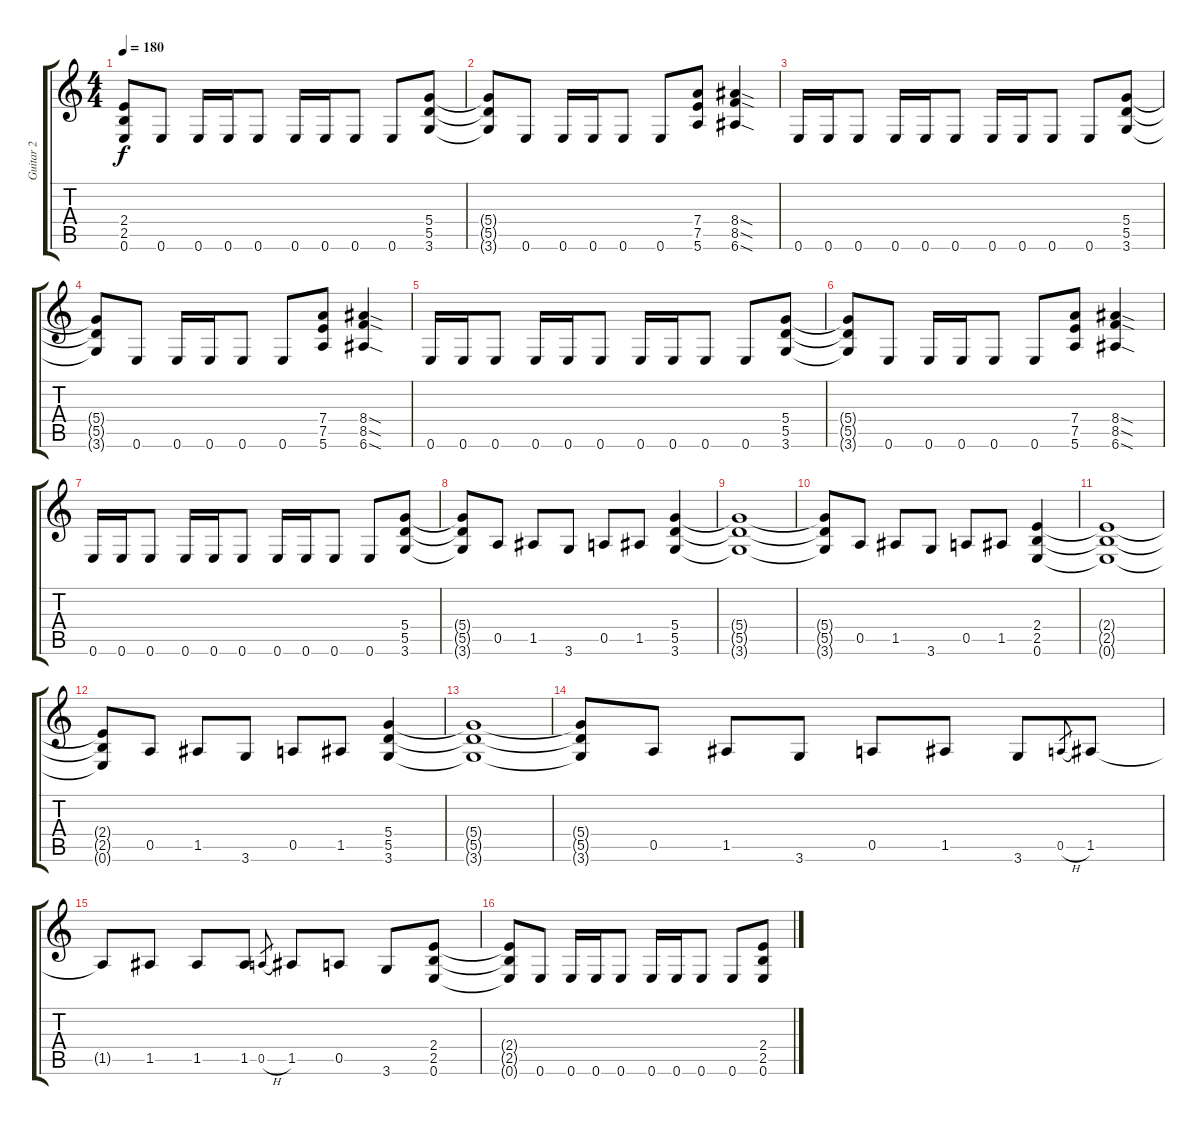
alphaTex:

\track ("Guitar 2" "Guitar 2") {instrument distortionguitar}
\staff {score tabs}
\tuning (E4 B3 G3 D3 A2 E2) {hide}
\ts (4 4)
\tempo 180
\clef g2
\ks c
(2.4{t} 2.5{t} 0.6{t}).8{dy f volume 16} 0.6.8 0.6.16 0.6.16 0.6.8 0.6.16 0.6.16 0.6.8 0.6.8 (5.4 5.5 3.6).8 |
(5.4{t} 5.5{t} 3.6{t}).8 0.6.8 0.6.16 0.6.16 0.6.8 0.6.8 (7.4 7.5 5.6).8 (8.4{sod} 8.5{sod} 6.6{sod}).4 |
0.6.16 0.6.16 0.6.8 0.6.16 0.6.16 0.6.8 0.6.16 0.6.16 0.6.8 0.6.8 (5.4 5.5 3.6).8 |
(5.4{t} 5.5{t} 3.6{t}).8 0.6.8 0.6.16 0.6.16 0.6.8 0.6.8 (7.4 7.5 5.6).8 (8.4{sod} 8.5{sod} 6.6{sod}).4 |
0.6.16 0.6.16 0.6.8 0.6.16 0.6.16 0.6.8 0.6.16 0.6.16 0.6.8 0.6.8 (5.4 5.5 3.6).8 |
(5.4{t} 5.5{t} 3.6{t}).8 0.6.8 0.6.16 0.6.16 0.6.8 0.6.8 (7.4 7.5 5.6).8 (8.4{sod} 8.5{sod} 6.6{sod}).4 |
0.6.16 0.6.16 0.6.8 0.6.16 0.6.16 0.6.8 0.6.16 0.6.16 0.6.8 0.6.8 (5.4 5.5 3.6).8 |
(5.4{t} 5.5{t} 3.6{t}).8 0.5.8 1.5.8 3.6.8 0.5.8 1.5.8 (5.4 5.5 3.6).4 |
(5.4{t} 5.5{t} 3.6{t}).1 |
(5.4{t} 5.5{t} 3.6{t}).8 0.5.8 1.5.8 3.6.8 0.5.8 1.5.8 (2.4 2.5 0.6).4 |
(2.4{t} 2.5{t} 0.6{t}).1 |
(2.4{t} 2.5{t} 0.6{t}).8 0.5.8 1.5.8 3.6.8 0.5.8 1.5.8 (5.4 5.5 3.6).4 |
(5.4{t} 5.5{t} 3.6{t}).1 |
(5.4{t} 5.5{t} 3.6{t}).8 0.5.8 1.5.8 3.6.8 0.5.8 1.5.8 3.6.8 0.5{h}.8{gr} 1.5.8 |
1.5{t}.8 1.5.8 1.5.8 1.5.8 0.5{h}.8{gr} 1.5.8 0.5.8 3.6.8 (2.4 2.5 0.6).8 |
(2.4{t} 2.5{t} 0.6{t}).8 0.6.8 0.6.16 0.6.16 0.6.8 0.6.16 0.6.16 0.6.8 0.6.8 (2.4 2.5 0.6).8
